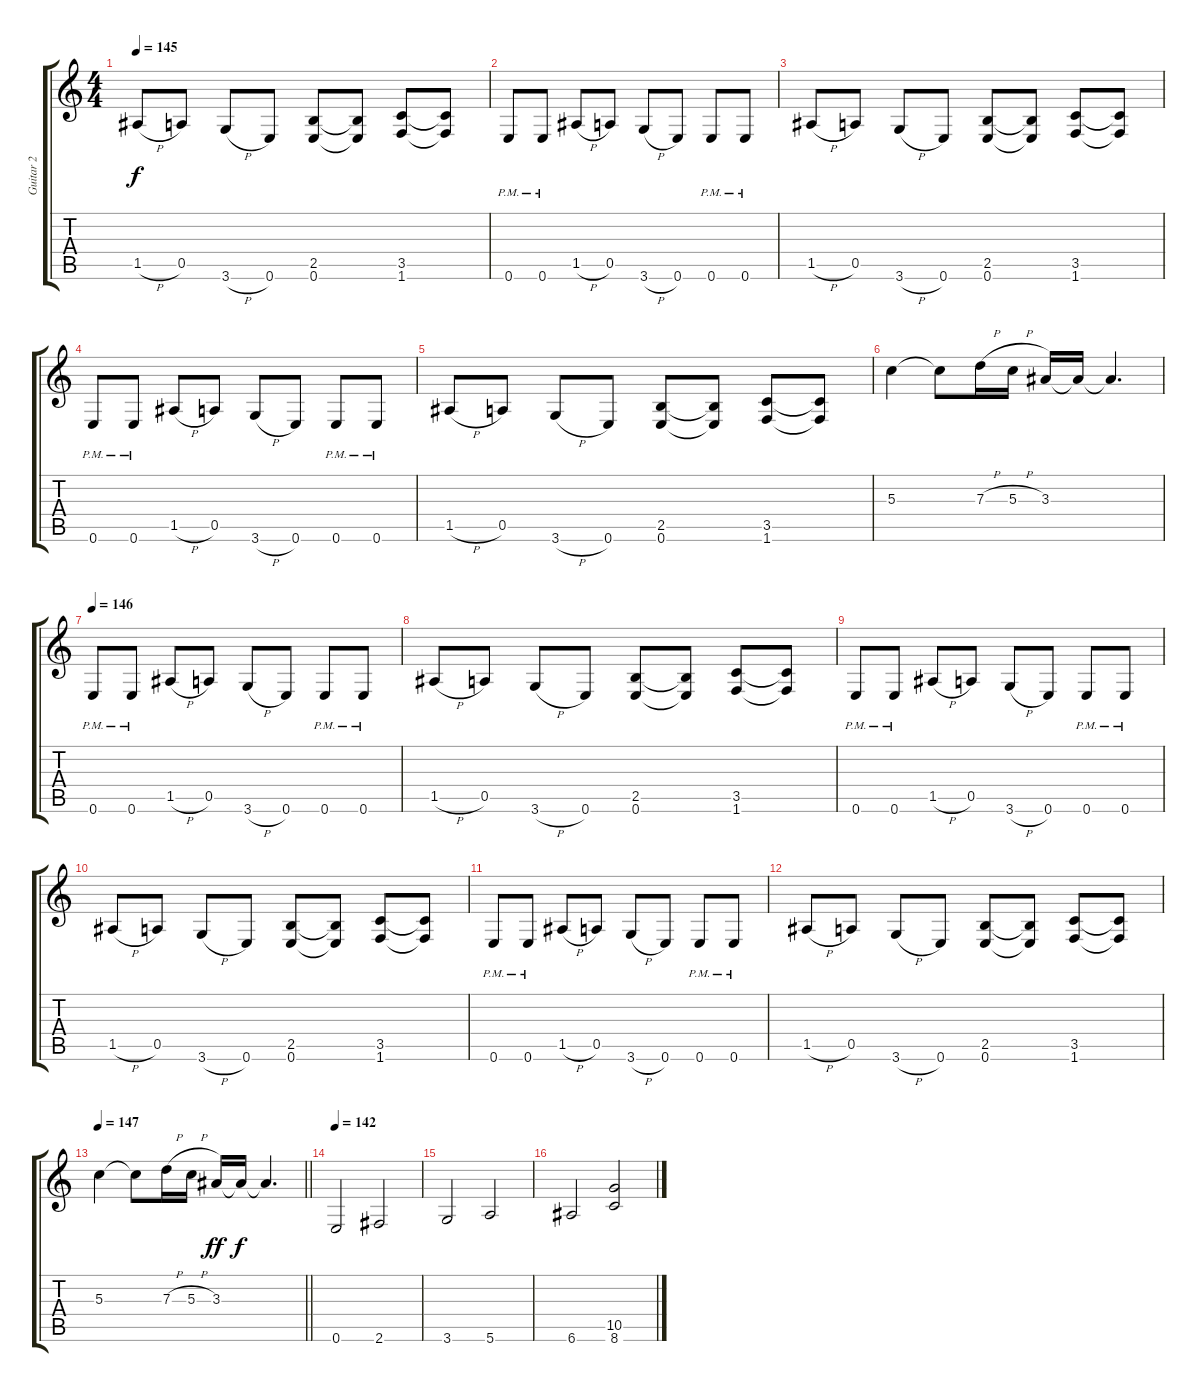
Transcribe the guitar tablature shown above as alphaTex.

\track ("Guitar 2" "Guitar 2") {instrument acousticguitarsteel}
\staff {score tabs}
\tuning (E4 B3 G3 D3 A2 E2) {hide}
\ts (4 4)
\tempo 145
\clef g2
\ks c
1.5{h}.8{dy f} 0.5.8 3.6{h}.8 0.6.8 (2.5 0.6).8 (2.5{t} 0.6{t}).8 (3.5 1.6).8 (3.5{t} 1.6{t}).8 |
0.6{pm}.8 0.6{pm}.8 1.5{h}.8 0.5.8 3.6{h}.8 0.6.8 0.6{pm}.8 0.6{pm}.8 |
1.5{h}.8 0.5.8 3.6{h}.8 0.6.8 (2.5 0.6).8 (2.5{t} 0.6{t}).8 (3.5 1.6).8 (3.5{t} 1.6{t}).8 |
0.6{pm}.8 0.6{pm}.8 1.5{h}.8 0.5.8 3.6{h}.8 0.6.8 0.6{pm}.8 0.6{pm}.8 |
1.5{h}.8 0.5.8 3.6{h}.8 0.6.8 (2.5 0.6).8 (2.5{t} 0.6{t}).8 (3.5 1.6).8 (3.5{t} 1.6{t}).8 |
5.3.4 5.3{t}.8 7.3{h}.16 5.3{h}.16 3.3.16 3.3{t}.16 3.3{t}.4{d} |
\tempo 146
0.6{pm}.8 0.6{pm}.8 1.5{h}.8 0.5.8 3.6{h}.8 0.6.8 0.6{pm}.8 0.6{pm}.8 |
1.5{h}.8 0.5.8 3.6{h}.8 0.6.8 (2.5 0.6).8 (2.5{t} 0.6{t}).8 (3.5 1.6).8 (3.5{t} 1.6{t}).8 |
0.6{pm}.8 0.6{pm}.8 1.5{h}.8 0.5.8 3.6{h}.8 0.6.8 0.6{pm}.8 0.6{pm}.8 |
1.5{h}.8 0.5.8 3.6{h}.8 0.6.8 (2.5 0.6).8 (2.5{t} 0.6{t}).8 (3.5 1.6).8 (3.5{t} 1.6{t}).8 |
0.6{pm}.8 0.6{pm}.8 1.5{h}.8 0.5.8 3.6{h}.8 0.6.8 0.6{pm}.8 0.6{pm}.8 |
1.5{h}.8 0.5.8 3.6{h}.8 0.6.8 (2.5 0.6).8 (2.5{t} 0.6{t}).8 (3.5 1.6).8 (3.5{t} 1.6{t}).8 |
\tempo 147
\barLineRight lightlight
5.3.4 5.3{t}.8 7.3{h}.16 5.3{h}.16 3.3.16{dy ff} 3.3{t}.16{dy f} 3.3{t}.4{d} |
\tempo 150
\tempo 142
0.6.2 2.6.2 |
3.6.2 5.6.2 |
6.6.2 (10.5 8.6).2
